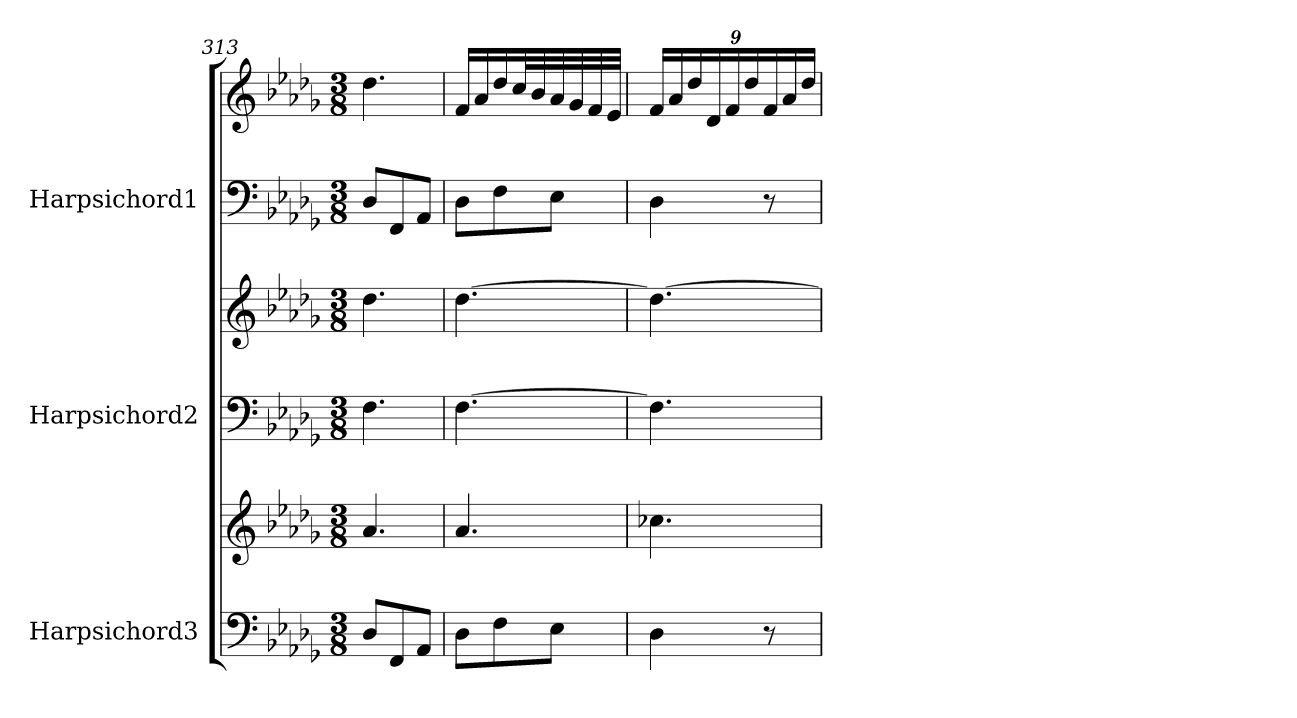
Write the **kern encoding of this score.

**kern	**kern	**kern	**kern	**kern	**kern
*part3	*part3	*part2	*part2	*part1	*part1
*staff6	*staff5	*staff4	*staff3	*staff2	*staff1
*I"Harpsichord3	*	*I"Harpsichord2	*	*I"Harpsichord1	*
*I'Hp	*	*I'Hp	*	*I'Hp	*
*clefF4	*clefG2	*clefF4	*clefG2	*clefF4	*clefG2
*k[b-e-a-d-g-]	*k[b-e-a-d-g-]	*k[b-e-a-d-g-]	*k[b-e-a-d-g-]	*k[b-e-a-d-g-]	*k[b-e-a-d-g-]
*M3/8	*M3/8	*M3/8	*M3/8	*M3/8	*M3/8
=313	=313	=313	=313	=313	=313
8D-/L	4.a-/	4.F\	4.dd-\	8D-/L	4.dd-\
8FF/	.	.	.	8FF/	.
8AA-/J	.	.	.	8AA-/J	.
=314	=314	=314	=314	=314	=314
8D-\L	4.a-/	[4.F\	[4.dd-\	8D-\L	16f/LL
.	.	.	.	.	16a-/
8F\	.	.	.	8F\	16dd-/
.	.	.	.	.	32cc/L
.	.	.	.	.	32b-/
8E-\J	.	.	.	8E-\J	32a-/
.	.	.	.	.	32g-/
.	.	.	.	.	32f/
.	.	.	.	.	32e-/JJJ
=315	=315	=315	=315	=315	=315
*	*	*	*	*	*Xbrackettup
4D-\	4.cc-X\	4.F\]	4.dd-\_	4D-\	24f/LL
.	.	.	.	.	24a-/
.	.	.	.	.	24dd-/
.	.	.	.	.	24d-/
.	.	.	.	.	24f/
.	.	.	.	.	24dd-/
8r	.	.	.	8r	24f/
.	.	.	.	.	24a-/
.	.	.	.	.	24dd-/JJ
=	=	=	=	=	=
*-	*-	*-	*-	*-	*-
